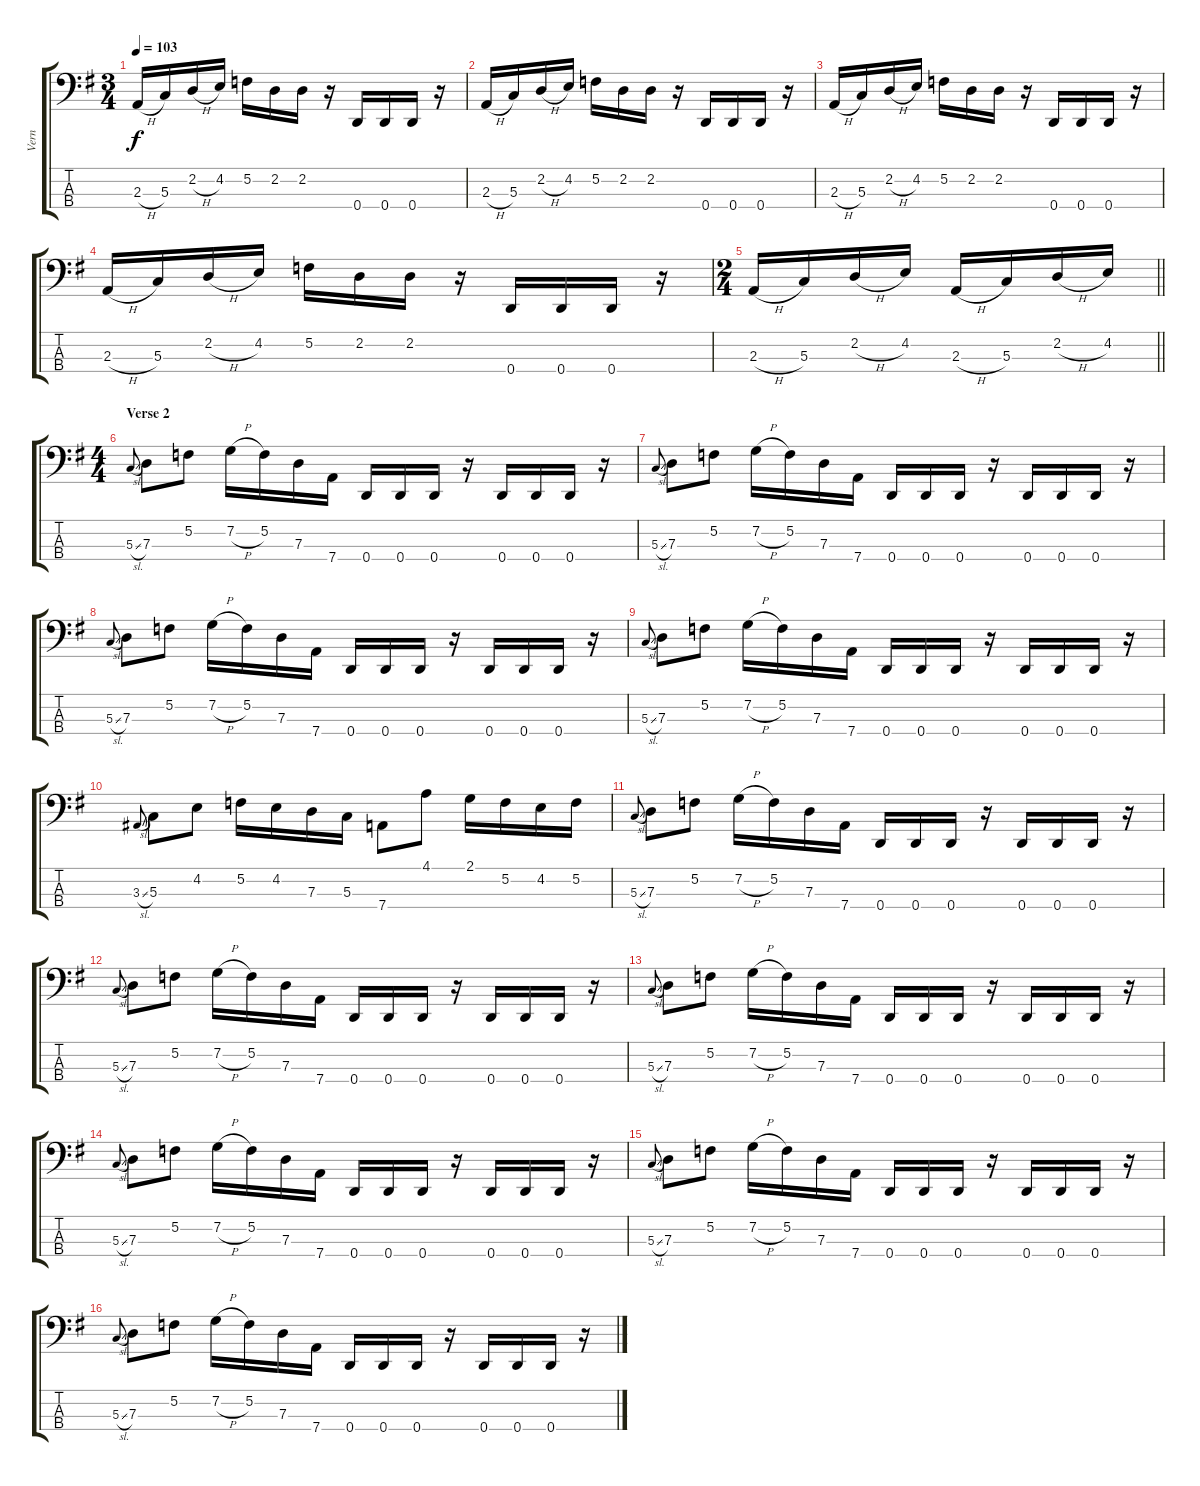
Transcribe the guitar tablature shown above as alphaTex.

\track ("Vern" "Vern") {instrument electricbassfinger}
\staff {score tabs}
\tuning (F2 C2 G1 D1) {hide}
\ts (3 4)
\tempo 103
\clef f4
\ks g
2.3{h}.16{dy f} 5.3.16 2.2{h}.16 4.2.16 5.2.16 2.2.16 2.2.16 r.16 0.4.16 0.4.16 0.4.16 r.16 |
2.3{h}.16 5.3.16 2.2{h}.16 4.2.16 5.2.16 2.2.16 2.2.16 r.16 0.4.16 0.4.16 0.4.16 r.16 |
2.3{h}.16 5.3.16 2.2{h}.16 4.2.16 5.2.16 2.2.16 2.2.16 r.16 0.4.16 0.4.16 0.4.16 r.16 |
2.3{h}.16 5.3.16 2.2{h}.16 4.2.16 5.2.16 2.2.16 2.2.16 r.16 0.4.16 0.4.16 0.4.16 r.16 |
\ts (2 4)
\barLineRight lightlight
2.3{h}.16 5.3.16 2.2{h}.16 4.2.16 2.3{h}.16 5.3.16 2.2{h}.16 4.2.16 |
\ts (4 4)
\section ("" "Verse 2")
5.3{sl}.8{gr onbeat} 7.3.8 5.2.8 7.2{h}.16 5.2.16 7.3.16 7.4.16 0.4.16 0.4.16 0.4.16 r.16 0.4.16 0.4.16 0.4.16 r.16 |
5.3{sl}.8{gr onbeat} 7.3.8 5.2.8 7.2{h}.16 5.2.16 7.3.16 7.4.16 0.4.16 0.4.16 0.4.16 r.16 0.4.16 0.4.16 0.4.16 r.16 |
5.3{sl}.8{gr onbeat} 7.3.8 5.2.8 7.2{h}.16 5.2.16 7.3.16 7.4.16 0.4.16 0.4.16 0.4.16 r.16 0.4.16 0.4.16 0.4.16 r.16 |
5.3{sl}.8{gr onbeat} 7.3.8 5.2.8 7.2{h}.16 5.2.16 7.3.16 7.4.16 0.4.16 0.4.16 0.4.16 r.16 0.4.16 0.4.16 0.4.16 r.16 |
3.3{sl}.8{gr onbeat} 5.3.8 4.2.8 5.2.16 4.2.16 7.3.16 5.3.16 7.4.8 4.1.8 2.1.16 5.2.16 4.2.16 5.2.16 |
5.3{sl}.8{gr onbeat} 7.3.8 5.2.8 7.2{h}.16 5.2.16 7.3.16 7.4.16 0.4.16 0.4.16 0.4.16 r.16 0.4.16 0.4.16 0.4.16 r.16 |
5.3{sl}.8{gr onbeat} 7.3.8 5.2.8 7.2{h}.16 5.2.16 7.3.16 7.4.16 0.4.16 0.4.16 0.4.16 r.16 0.4.16 0.4.16 0.4.16 r.16 |
5.3{sl}.8{gr onbeat} 7.3.8 5.2.8 7.2{h}.16 5.2.16 7.3.16 7.4.16 0.4.16 0.4.16 0.4.16 r.16 0.4.16 0.4.16 0.4.16 r.16 |
5.3{sl}.8{gr onbeat} 7.3.8 5.2.8 7.2{h}.16 5.2.16 7.3.16 7.4.16 0.4.16 0.4.16 0.4.16 r.16 0.4.16 0.4.16 0.4.16 r.16 |
5.3{sl}.8{gr onbeat} 7.3.8 5.2.8 7.2{h}.16 5.2.16 7.3.16 7.4.16 0.4.16 0.4.16 0.4.16 r.16 0.4.16 0.4.16 0.4.16 r.16 |
5.3{sl}.8{gr onbeat} 7.3.8 5.2.8 7.2{h}.16 5.2.16 7.3.16 7.4.16 0.4.16 0.4.16 0.4.16 r.16 0.4.16 0.4.16 0.4.16 r.16
